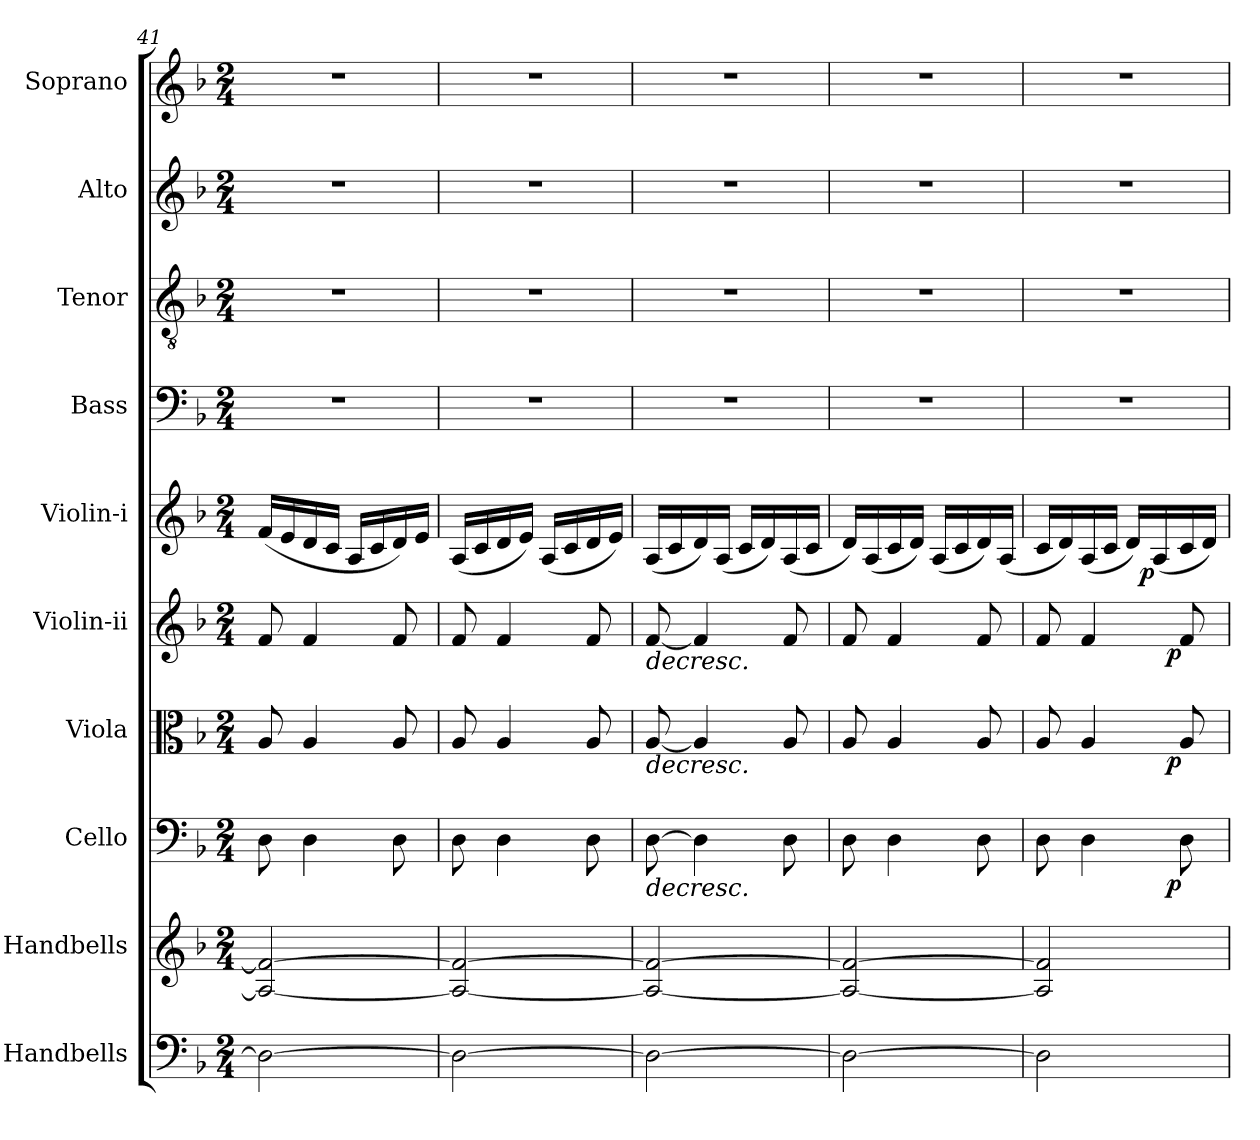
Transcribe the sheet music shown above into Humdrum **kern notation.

**kern	**kern	**kern	**dynam	**kern	**dynam	**kern	**dynam	**kern	**dynam	**kern	**kern	**kern	**kern
*part10	*part9	*part8	*part8	*part7	*part7	*part6	*part6	*part5	*part5	*part4	*part3	*part2	*part1
*staff10	*staff9	*staff8	*staff8	*staff7	*staff7	*staff6	*staff6	*staff5	*staff5	*staff4	*staff3	*staff2	*staff1
*I"Handbells	*I"Handbells	*I"Cello	*	*I"Viola	*	*I"Violin-ii	*	*I"Violin-i	*	*I"Bass	*I"Tenor	*I"Alto	*I"Soprano
*	*	*	*	*I'Vla.	*	*I'Vln.-ii	*	*I'Vln.-i	*	*I'B	*I'T	*I'A	*I'S
*clefF4	*clefG2	*clefF4	*	*clefC3	*	*clefG2	*	*clefG2	*	*clefF4	*clefGv2	*clefG2	*clefG2
*k[b-]	*k[b-]	*k[b-]	*	*k[b-]	*	*k[b-]	*	*k[b-]	*	*k[b-]	*k[b-]	*k[b-]	*k[b-]
*F:	*F:	*F:	*	*F:	*	*F:	*	*F:	*	*F:	*F:	*F:	*F:
*M2/4	*M2/4	*M2/4	*	*M2/4	*	*M2/4	*	*M2/4	*	*M2/4	*M2/4	*M2/4	*M2/4
=41	=41	=41	=41	=41	=41	=41	=41	=41	=41	=41	=41	=41	=41
!	!	!	!	!	!	!	!	!	!	!LO:N:vis=1	!LO:N:vis=1	!LO:N:vis=1	!LO:N:vis=1
2D\_	2A/_ 2f/_	8D\	.	8A/	.	8f/	.	(<16f/LL	.	2r	2r	2r	2r
.	.	.	.	.	.	.	.	16e/	.	.	.	.	.
.	.	4D\	.	4A/	.	4f/	.	16d/	.	.	.	.	.
.	.	.	.	.	.	.	.	16c/JJ	.	.	.	.	.
.	.	.	.	.	.	.	.	16A/LL	.	.	.	.	.
.	.	.	.	.	.	.	.	16c/	.	.	.	.	.
.	.	8D\	.	8A/	.	8f/	.	16d/)	.	.	.	.	.
.	.	.	.	.	.	.	.	16e/JJ	.	.	.	.	.
=42	=42	=42	=42	=42	=42	=42	=42	=42	=42	=42	=42	=42	=42
!	!	!	!	!	!	!	!	!	!	!LO:N:vis=1	!LO:N:vis=1	!LO:N:vis=1	!LO:N:vis=1
2D\_	2A/_ 2f/_	8D\	.	8A/	.	8f/	.	(<16A/LL	.	2r	2r	2r	2r
.	.	.	.	.	.	.	.	16c/	.	.	.	.	.
.	.	4D\	.	4A/	.	4f/	.	16d/	.	.	.	.	.
.	.	.	.	.	.	.	.	16e/JJ)	.	.	.	.	.
.	.	.	.	.	.	.	.	(<16A/LL	.	.	.	.	.
.	.	.	.	.	.	.	.	16c/	.	.	.	.	.
.	.	8D\	.	8A/	.	8f/	.	16d/	.	.	.	.	.
.	.	.	.	.	.	.	.	16e/JJ)	.	.	.	.	.
=43	=43	=43	=43	=43	=43	=43	=43	=43	=43	=43	=43	=43	=43
!	!	!	!LO:HP:b	!	!LO:HP:b	!	!LO:HP:b	!	!	!LO:N:vis=1	!LO:N:vis=1	!LO:N:vis=1	!LO:N:vis=1
2D\_	2A/_ 2f/_	[>8D\	>	[<8A/	>	[<8f/	>	(<16A/LL	.	2r	2r	2r	2r
.	.	.	.	.	.	.	.	16c/	.	.	.	.	.
.	.	4D\]	.	4A/]	.	4f/]	.	16d/)	.	.	.	.	.
.	.	.	.	.	.	.	.	(<16A/JJ	.	.	.	.	.
.	.	.	.	.	.	.	.	16c/LL	.	.	.	.	.
.	.	.	.	.	.	.	.	16d/)	.	.	.	.	.
.	.	8D\	.	8A/	.	8f/	.	(<16A/	.	.	.	.	.
.	.	.	.	.	.	.	.	16c/JJ	.	.	.	.	.
=44	=44	=44	=44	=44	=44	=44	=44	=44	=44	=44	=44	=44	=44
!	!	!	!	!	!	!	!	!	!	!LO:N:vis=1	!LO:N:vis=1	!LO:N:vis=1	!LO:N:vis=1
2D\_	2A/_ 2f/_	8D\	.	8A/	.	8f/	.	16d/LL)	.	2r	2r	2r	2r
.	.	.	.	.	.	.	.	(<16A/	.	.	.	.	.
.	.	4D\	.	4A/	.	4f/	.	16c/	.	.	.	.	.
.	.	.	.	.	.	.	.	16d/JJ)	.	.	.	.	.
.	.	.	.	.	.	.	.	(<16A/LL	.	.	.	.	.
.	.	.	.	.	.	.	.	16c/	.	.	.	.	.
.	.	8D\	.	8A/	.	8f/	.	16d/)	.	.	.	.	.
.	.	.	.	.	.	.	.	(<16A/JJ	.	.	.	.	.
=45	=45	=45	=45	=45	=45	=45	=45	=45	=45	=45	=45	=45	=45
!	!	!	!	!	!	!	!	!	!	!LO:N:vis=1	!LO:N:vis=1	!LO:N:vis=1	!LO:N:vis=1
*	*	*^	*	*^	*	*^	*	*^	*	*	*	*	*
2D\]	2A/] 2f/]	8D\	4ryy	.	8A/	4ryy	.	8f/	4ryy	.	16c/LL	4ryy	.	2r	2r	2r	2r
.	.	.	.	.	.	.	.	.	.	.	16d/)	.	.	.	.	.	.
.	.	4D\	.	.	4A/	.	.	4f/	.	.	(<16A/	.	.	.	.	.	.
.	.	.	.	.	.	.	.	.	.	.	16c/JJ	.	.	.	.	.	.
.	.	.	16.ryy	.	.	16.ryy	.	.	16.ryy	.	16d/LL)	32ryy	.	.	.	.	.
!	!	!	!	!	!	!	!	!	!	!	!	!	!LO:DY:b	!	!	!	!
.	.	.	.	.	.	.	.	.	.	.	.	8..ryy	p	.	.	.	.
.	.	.	.	.	.	.	.	.	.	.	(<16A/	.	.	.	.	.	.
!	!	!	!	!LO:DY:b	!	!	!LO:DY:b	!	!	!LO:DY:b	!	!	!	!	!	!	!
.	.	.	8ryy	p	.	8ryy	p	.	8ryy	p	.	.	.	.	.	.	.
.	.	8D\	.	]	8A/	.	]	8f/	.	]	16c/	.	.	.	.	.	.
.	.	.	.	.	.	.	.	.	.	.	16d/JJ)	.	.	.	.	.	.
.	.	.	32ryy	.	.	32ryy	.	.	32ryy	.	.	.	.	.	.	.	.
*	*	*v	*v	*	*	*	*	*v	*v	*	*v	*v	*	*	*	*	*
*	*	*	*	*v	*v	*	*	*	*	*	*	*	*	*
=	=	=	=	=	=	=	=	=	=	=	=	=	=
*-	*-	*-	*-	*-	*-	*-	*-	*-	*-	*-	*-	*-	*-
